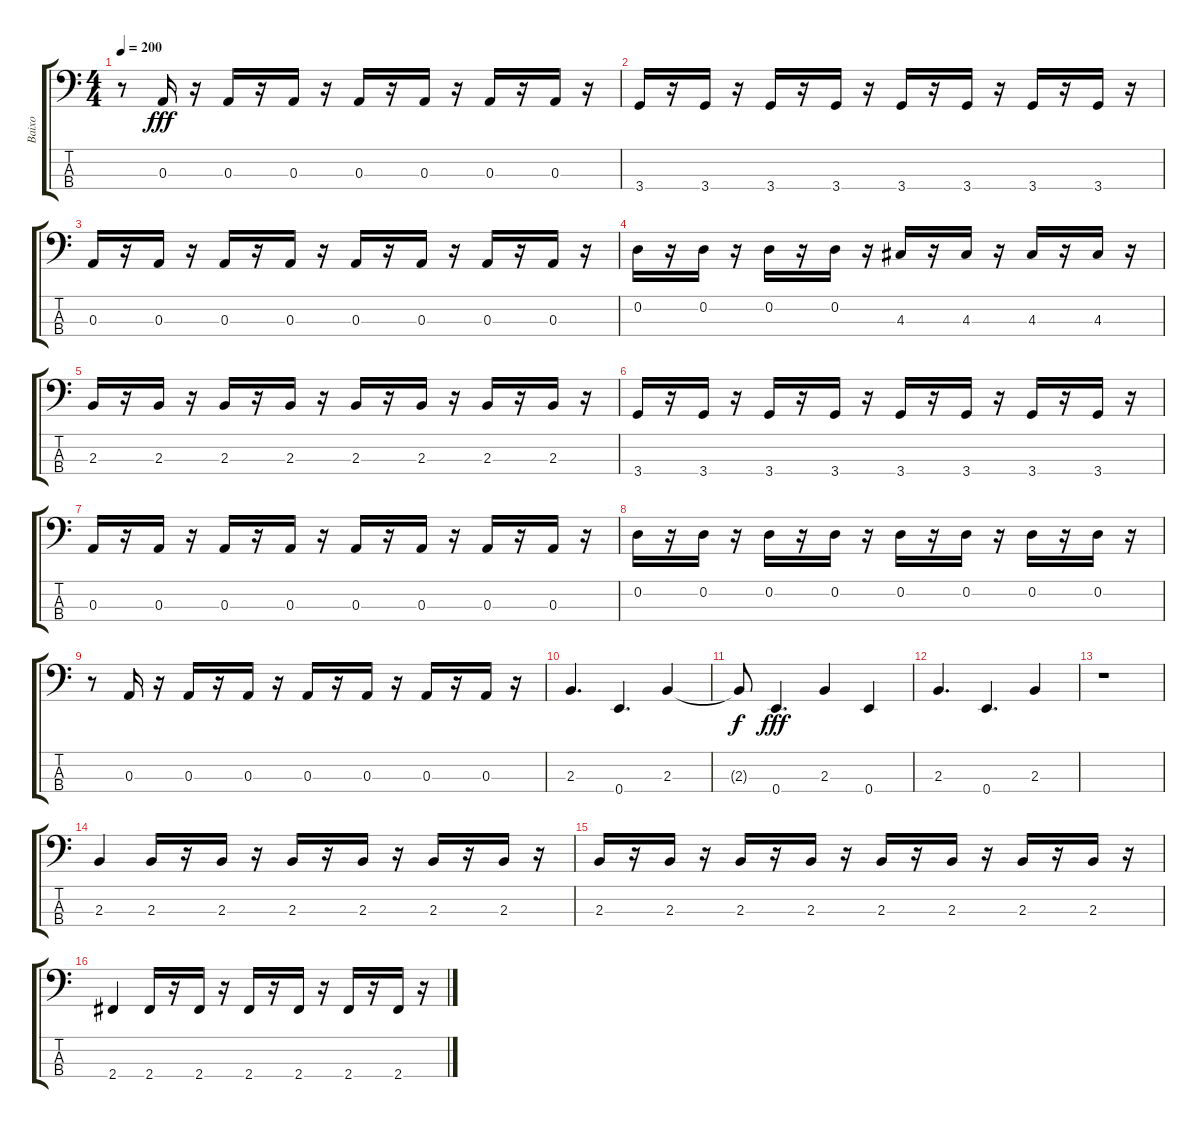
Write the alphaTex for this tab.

\track ("Baixo" "Baixo") {instrument electricbasspick}
\staff {score tabs}
\tuning (G2 D2 A1 E1) {hide}
\ts (4 4)
\tempo 200
\clef f4
\ks c
r.8{dy fff} 0.3.16 r.16 0.3.16 r.16 0.3.16 r.16 0.3.16 r.16 0.3.16 r.16 0.3.16 r.16 0.3.16 r.16 |
3.4.16 r.16 3.4.16 r.16 3.4.16 r.16 3.4.16 r.16 3.4.16 r.16 3.4.16 r.16 3.4.16 r.16 3.4.16 r.16 |
0.3.16 r.16 0.3.16 r.16 0.3.16 r.16 0.3.16 r.16 0.3.16 r.16 0.3.16 r.16 0.3.16 r.16 0.3.16 r.16 |
0.2.16 r.16 0.2.16 r.16 0.2.16 r.16 0.2.16 r.16 4.3.16 r.16 4.3.16 r.16 4.3.16 r.16 4.3.16 r.16 |
2.3.16 r.16 2.3.16 r.16 2.3.16 r.16 2.3.16 r.16 2.3.16 r.16 2.3.16 r.16 2.3.16 r.16 2.3.16 r.16 |
3.4.16 r.16 3.4.16 r.16 3.4.16 r.16 3.4.16 r.16 3.4.16 r.16 3.4.16 r.16 3.4.16 r.16 3.4.16 r.16 |
0.3.16 r.16 0.3.16 r.16 0.3.16 r.16 0.3.16 r.16 0.3.16 r.16 0.3.16 r.16 0.3.16 r.16 0.3.16 r.16 |
0.2.16 r.16 0.2.16 r.16 0.2.16 r.16 0.2.16 r.16 0.2.16 r.16 0.2.16 r.16 0.2.16 r.16 0.2.16 r.16 |
r.8 0.3.16 r.16 0.3.16 r.16 0.3.16 r.16 0.3.16 r.16 0.3.16 r.16 0.3.16 r.16 0.3.16 r.16 |
2.3.4{d} 0.4.4{d} 2.3.4 |
2.3{t}.8{dy f} 0.4.4{d dy fff} 2.3.4 0.4.4 |
2.3.4{d} 0.4.4{d} 2.3.4 |
r.1 |
2.3.4 2.3.16 r.16 2.3.16 r.16 2.3.16 r.16 2.3.16 r.16 2.3.16 r.16 2.3.16 r.16 |
2.3.16 r.16 2.3.16 r.16 2.3.16 r.16 2.3.16 r.16 2.3.16 r.16 2.3.16 r.16 2.3.16 r.16 2.3.16 r.16 |
2.4.4 2.4.16 r.16 2.4.16 r.16 2.4.16 r.16 2.4.16 r.16 2.4.16 r.16 2.4.16 r.16
